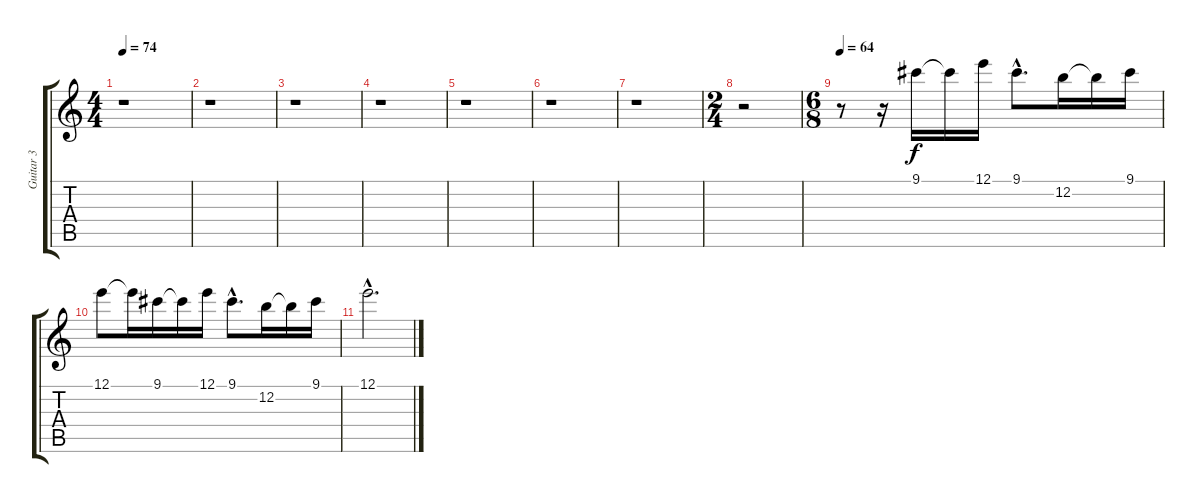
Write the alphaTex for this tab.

\track ("Guitar 3" "Guitar 3") {instrument acousticguitarsteel}
\staff {score tabs}
\tuning (E4 B3 G3 D3 A2 E2) {hide}
\ts (4 4)
\tempo 74
\clef g2
\ks c
r.1{dy f} |
r.1 |
r.1 |
r.1 |
r.1 |
r.1 |
r.1 |
\ts (2 4)
r.2 |
\ts (6 8)
\tempo 64
r.8 r.16 9.1.16 9.1{t}.16 12.1.16 9.1{hac}.8{d} 12.2.16 12.2{t}.16 9.1.16 |
12.1.8 12.1{t}.16 9.1.16 9.1{t}.16 12.1.16 9.1{hac}.8{d} 12.2.16 12.2{t}.16 9.1.16 |
12.1{hac}.2{d}
